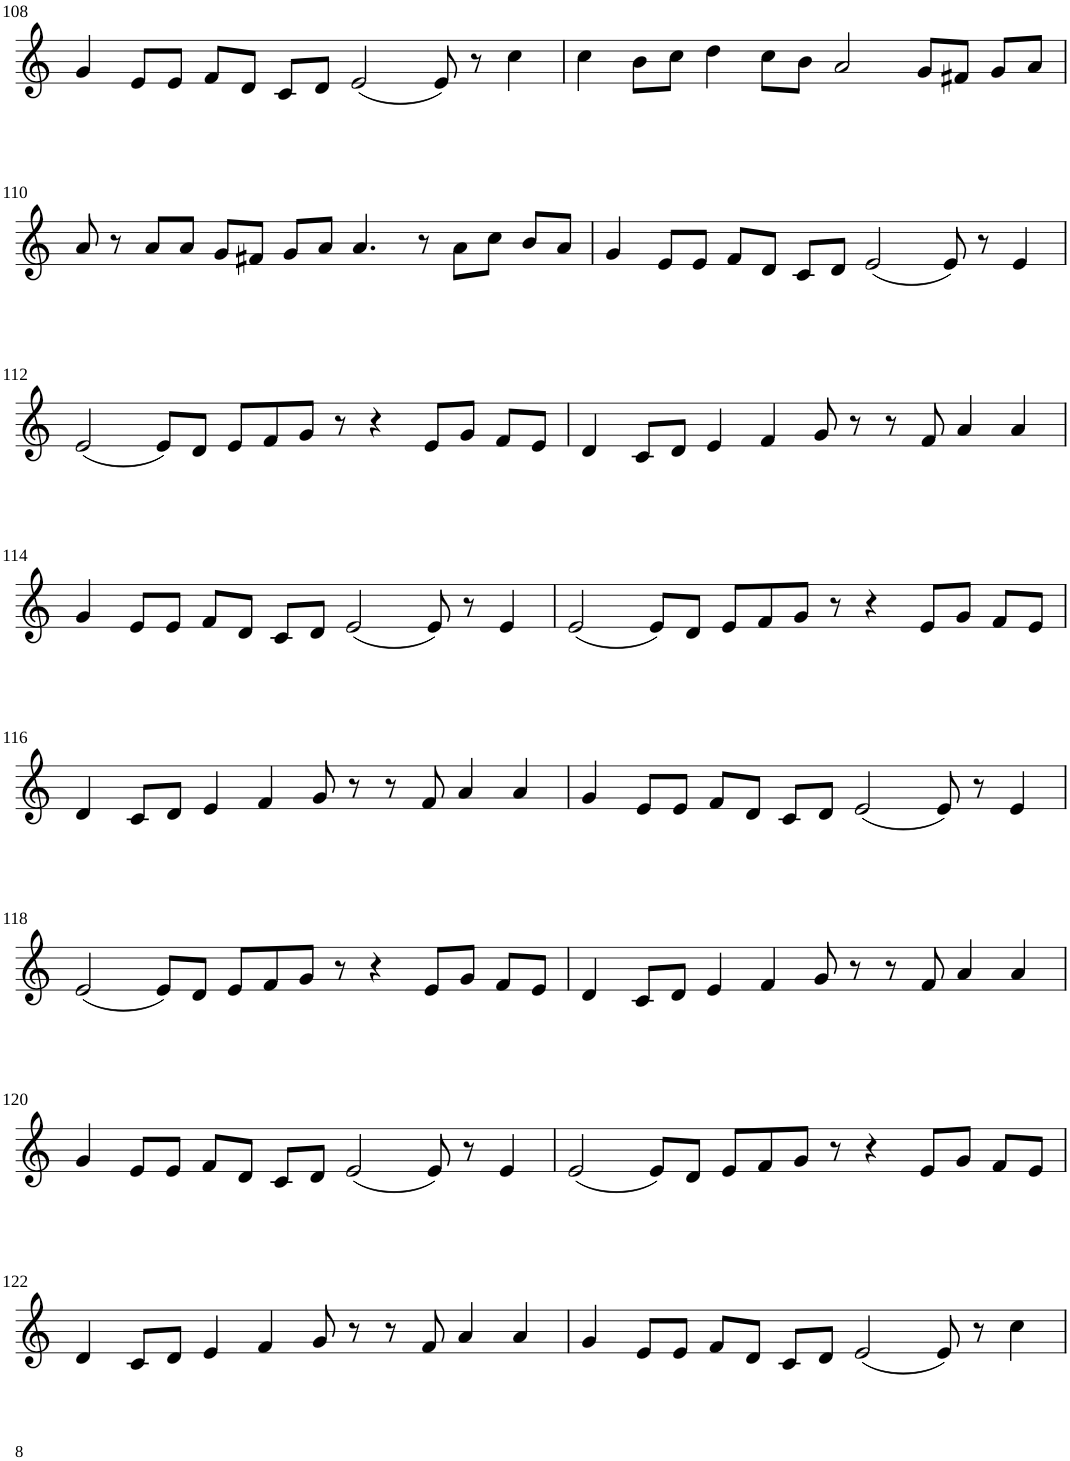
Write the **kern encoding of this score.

**kern
*part1
*staff1
*I"Violin
!!LO:PB:g=z
*clefG2
*k[]
*M8/4
=108
4g/
8e/L
8e/J
8f/L
8d/J
8c/L
8d/J
(2e/
8e/)
8r
4cc\
=109
4cc\
8b\L
8cc\J
4dd\
8cc\L
8b\J
2a/
8g/L
8f#X/J
8g/L
8a/J
!!LO:LB:g=z
=110
8a/
8r
8a/L
8a/J
8g/L
8f#X/J
8g/L
8a/J
4.a/
8r
8a\L
8cc\J
8b/L
8a/J
=111
4g/
8e/L
8e/J
8f/L
8d/J
8c/L
8d/J
(2e/
8e/)
8r
4e/
!!LO:LB:g=z
=112
(2e/
8e/L)
8d/J
8e/L
8f/
8g/J
8r
4r
8e/L
8g/J
8f/L
8e/J
=113
4d/
8c/L
8d/J
4e/
4f/
8g/
8r
8r
8f/
4a/
4a/
!!LO:LB:g=z
=114
4g/
8e/L
8e/J
8f/L
8d/J
8c/L
8d/J
(2e/
8e/)
8r
4e/
=115
(2e/
8e/L)
8d/J
8e/L
8f/
8g/J
8r
4r
8e/L
8g/J
8f/L
8e/J
!!LO:LB:g=z
=116
4d/
8c/L
8d/J
4e/
4f/
8g/
8r
8r
8f/
4a/
4a/
=117
4g/
8e/L
8e/J
8f/L
8d/J
8c/L
8d/J
(2e/
8e/)
8r
4e/
!!LO:LB:g=z
=118
(2e/
8e/L)
8d/J
8e/L
8f/
8g/J
8r
4r
8e/L
8g/J
8f/L
8e/J
=119
4d/
8c/L
8d/J
4e/
4f/
8g/
8r
8r
8f/
4a/
4a/
!!LO:LB:g=z
=120
4g/
8e/L
8e/J
8f/L
8d/J
8c/L
8d/J
(2e/
8e/)
8r
4e/
=121
(2e/
8e/L)
8d/J
8e/L
8f/
8g/J
8r
4r
8e/L
8g/J
8f/L
8e/J
!!LO:LB:g=z
=122
4d/
8c/L
8d/J
4e/
4f/
8g/
8r
8r
8f/
4a/
4a/
=123
4g/
8e/L
8e/J
8f/L
8d/J
8c/L
8d/J
(2e/
8e/)
8r
4cc\
=
*-
